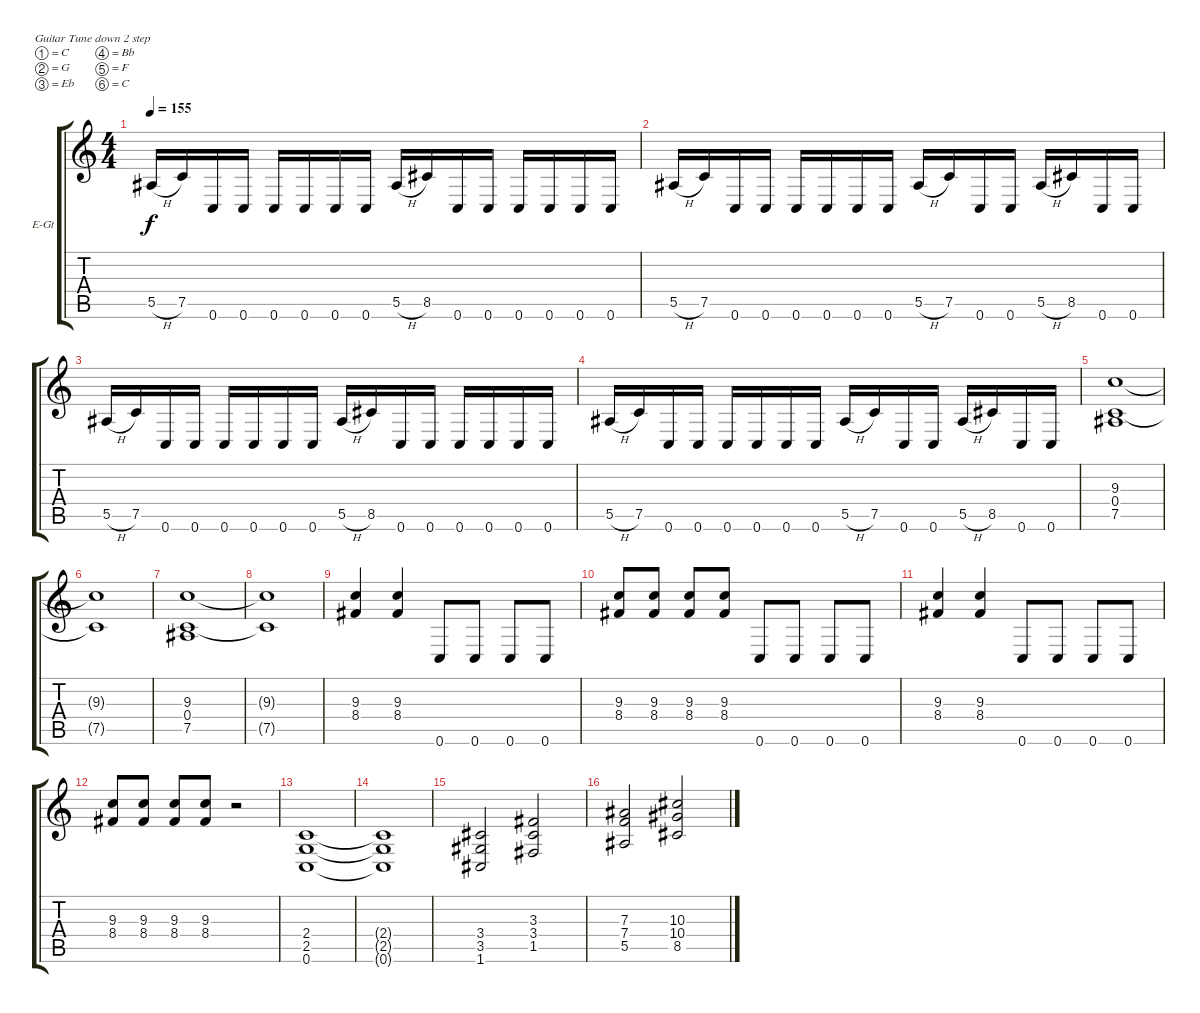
\defaultSystemsLayout 4
\bracketExtendMode groupsimilarinstruments
\firstSystemTrackNameOrientation horizontal
\otherSystemsTrackNameOrientation horizontal
\track ("Michael Amott" "E-Gt") {instrument overdrivenguitar}
\staff {score tabs}
\tuning (C4 G3 Eb3 Bb2 F2 C2)
\ts (4 4)
\tempo 155
\clef g2
\ks c
5.5{h}.16{dy f} 7.5.16 0.6.16 0.6.16 0.6.16 0.6.16 0.6.16 0.6.16 5.5{h}.16 8.5.16 0.6.16 0.6.16 0.6.16 0.6.16 0.6.16 0.6.16 |
5.5{h}.16 7.5.16 0.6.16 0.6.16 0.6.16 0.6.16 0.6.16 0.6.16 5.5{h}.16 7.5.16 0.6.16 0.6.16 5.5{h}.16 8.5.16 0.6.16 0.6.16 |
5.5{h}.16 7.5.16 0.6.16 0.6.16 0.6.16 0.6.16 0.6.16 0.6.16 5.5{h}.16 8.5.16 0.6.16 0.6.16 0.6.16 0.6.16 0.6.16 0.6.16 |
5.5{h}.16 7.5.16 0.6.16 0.6.16 0.6.16 0.6.16 0.6.16 0.6.16 5.5{h}.16 7.5.16 0.6.16 0.6.16 5.5{h}.16 8.5.16 0.6.16 0.6.16 |
(9.3 0.4 7.5).1 |
(9.3{t} 7.5{t}).1 |
(9.3 0.4 7.5).1 |
(9.3{t} 7.5{t}).1 |
(9.3 8.4).4 (9.3 8.4).4 0.6.8 0.6.8 0.6.8 0.6.8 |
(9.3 8.4).8 (9.3 8.4).8 (9.3 8.4).8 (9.3 8.4).8 0.6.8 0.6.8 0.6.8 0.6.8 |
(9.3 8.4).4 (9.3 8.4).4 0.6.8 0.6.8 0.6.8 0.6.8 |
(9.3 8.4).8 (9.3 8.4).8 (9.3 8.4).8 (9.3 8.4).8 r.2 |
(2.4 2.5 0.6).1 |
(2.4{t} 2.5{t} 0.6{t}).1 |
(3.4 3.5 1.6).2 (3.3 3.4 1.5).2 |
(7.3 7.4 5.5).2 (10.3 10.4 8.5).2
